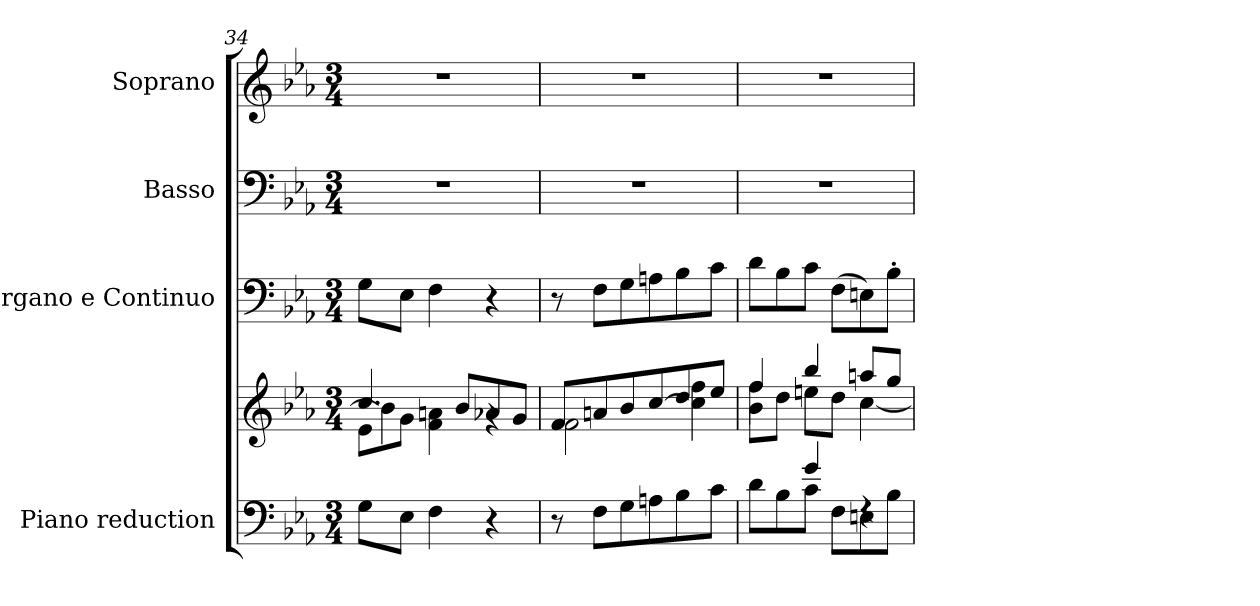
**kern	**kern	**kern	**kern	**kern
*part4	*part4	*part3	*part2	*part1
*staff5	*staff4	*staff3	*staff2	*staff1
*I"Piano reduction	*	*I"Organo e Continuo	*I"Basso	*I"Soprano
*I'Pno	*	*	*	*
*clefF4	*clefG2	*clefF4	*clefF4	*clefG2
*k[b-e-a-]	*k[b-e-a-]	*k[b-e-a-]	*k[b-e-a-]	*k[b-e-a-]
*M3/4	*M3/4	*M3/4	*M3/4	*M3/4
=34	=34	=34	=34	=34
*	*^	*	*	*
*	*	*^	*	*	*
8G\L	4.cc/	4b-\]	8e-\L	8G\L	2.r	2.r
8E-\J	.	.	8g\J	8E-\J	.	.
4F\	.	4f\ 4an\	2ryy	4F\	.	.
.	8b-/L	.	.	.	.	.
4r	8a-X/	4rg	.	4r	.	.
.	8g/J	.	.	.	.	.
*	*	*v	*v	*	*	*
=35	=35	=35	=35	=35	=35
8r	8f/L	2f\	8r	2.r	2.r
8F\L	8an/	.	8F\L	.	.
8G\	8b-/	.	8G\	.	.
8An\	[8cc/	.	8An\	.	.
8B-\	8dd/	4cc\] 4ff\	8B-\	.	.
8c\J	8ee-/J	.	8c\J	.	.
=36	=36	=36	=36	=36	=36
*^	*	*^	*	*	*
4ryy	8d\L	4ff/	8b-\L	4ff\	8d\L	2.r	2.r
.	8B-\	.	8dd\J	.	8B-\	.	.
4g/	8c\J	4bb-/	8een\L	2ryy	8c\J	.	.
.	8F\L	.	8dd\J	.	(>8F\L	.	.
4rF	8En\	8aan/L	[4cc\	.	8En\)	.	.
.	8B-\J	8gg/J	.	.	8B-'\J	.	.
*v	*v	*	*	*	*	*	*
*	*v	*v	*v	*	*	*
=	=	=	=	=
*-	*-	*-	*-	*-
